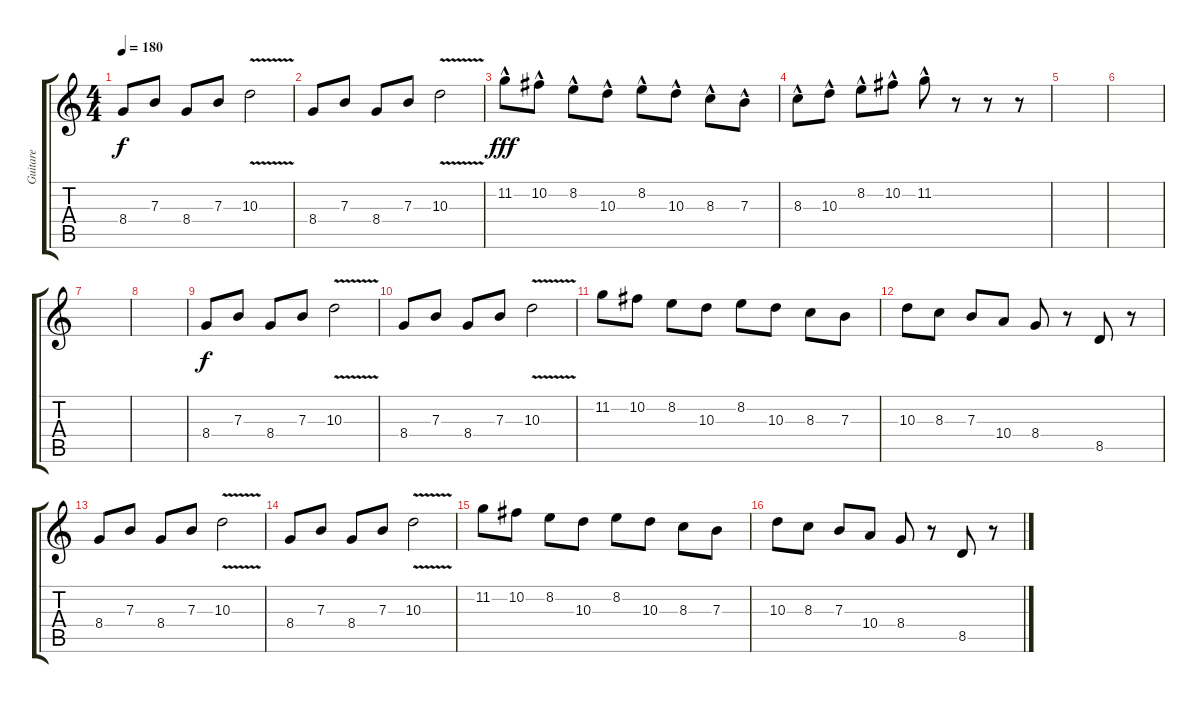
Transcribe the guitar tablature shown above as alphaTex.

\track ("Guitare" "Guitare") {instrument electricguitarclean}
\staff {score tabs}
\tuning (Db4 Ab3 E3 B2 Gb2 B1) {hide}
\ts (4 4)
\tempo 180
\clef g2
\ks c
8.4.8{dy f} 7.3.8 8.4.8 7.3.8 10.3{v}.2 |
8.4.8 7.3.8 8.4.8 7.3.8 10.3{v}.2 |
11.2{hac}.8{dy fff} 10.2{hac}.8 8.2{hac}.8 10.3{hac}.8 8.2{hac}.8 10.3{hac}.8 8.3{hac}.8 7.3{hac}.8 |
8.3{hac}.8 10.3{hac}.8 8.2{hac}.8 10.2{hac}.8 11.2{hac}.8 r.8 r.8 r.8 |
|
|
|
|
8.4.8{dy f} 7.3.8 8.4.8 7.3.8 10.3{v}.2 |
8.4.8 7.3.8 8.4.8 7.3.8 10.3{v}.2 |
11.2.8 10.2.8 8.2.8 10.3.8 8.2.8 10.3.8 8.3.8 7.3.8 |
10.3.8 8.3.8 7.3.8 10.4.8 8.4.8 r.8 8.5.8 r.8 |
8.4.8 7.3.8 8.4.8 7.3.8 10.3{v}.2 |
8.4.8 7.3.8 8.4.8 7.3.8 10.3{v}.2 |
11.2.8 10.2.8 8.2.8 10.3.8 8.2.8 10.3.8 8.3.8 7.3.8 |
10.3.8 8.3.8 7.3.8 10.4.8 8.4.8 r.8 8.5.8 r.8
